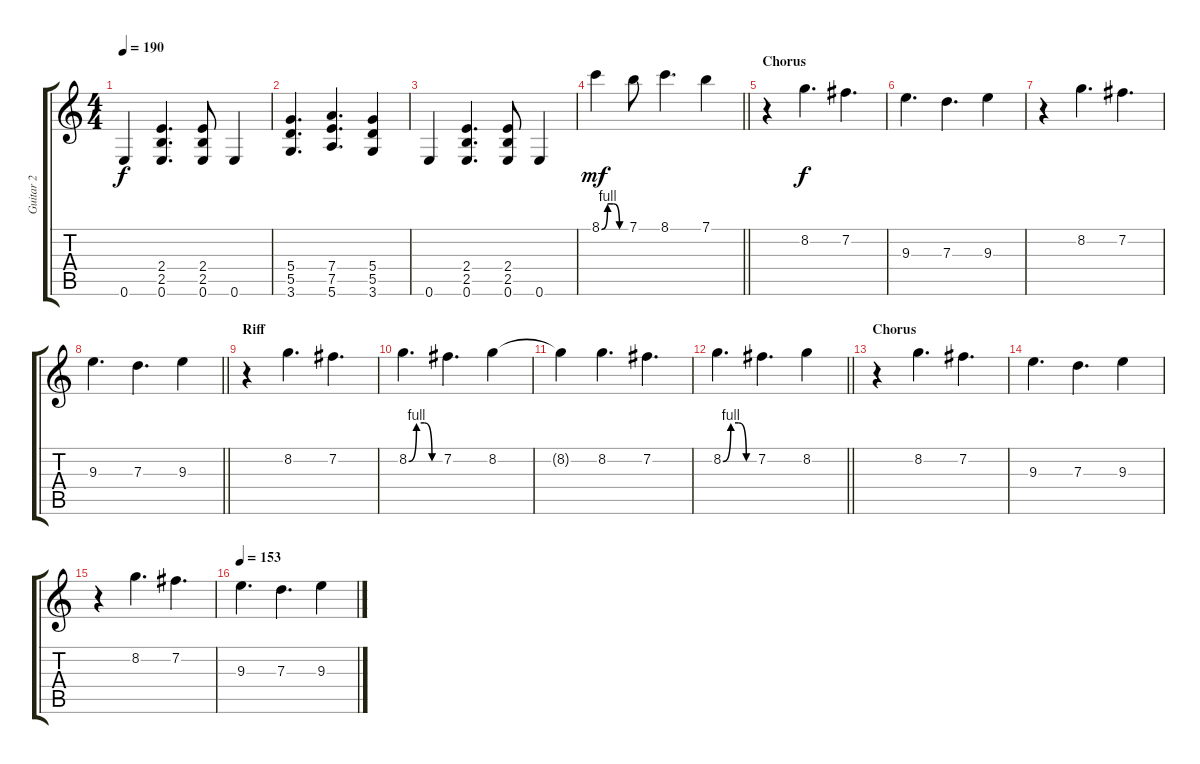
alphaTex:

\track ("Guitar 2" "Guitar 2") {instrument distortionguitar}
\staff {score tabs}
\tuning (E4 B3 G3 D3 A2 E2) {hide}
\ts (4 4)
\tempo 190
\clef g2
\ks c
0.6.4{dy f} (2.4 2.5 0.6).4{d} (2.4 2.5 0.6).8 0.6.4 |
(5.4 5.5 3.6).4{d} (7.4 7.5 5.6).4{d} (5.4 5.5 3.6).4 |
0.6.4 (2.4 2.5 0.6).4{d} (2.4 2.5 0.6).8 0.6.4 |
\barLineRight lightlight
8.1{be (custom 0 0 15 4 30 4 45 0 60 0)}.4{dy mf} 7.1.8 8.1.4{d} 7.1.4 |
\section ("" "Chorus")
r.4 8.2.4{d dy f} 7.2.4{d} |
9.3.4{d} 7.3.4{d} 9.3.4 |
r.4 8.2.4{d} 7.2.4{d} |
\barLineRight lightlight
9.3.4{d} 7.3.4{d} 9.3.4 |
\section ("" "Riff")
r.4 8.2.4{d} 7.2.4{d} |
8.2{be (custom 0 0 15 4 30 4 45 0 60 0)}.4{d} 7.2.4{d} 8.2.4 |
8.2{t}.4 8.2.4{d} 7.2.4{d} |
\barLineRight lightlight
8.2{be (custom 0 0 15 4 30 4 45 0 60 0)}.4{d} 7.2.4{d} 8.2.4 |
\section ("" "Chorus")
r.4 8.2.4{d} 7.2.4{d} |
9.3.4{d} 7.3.4{d} 9.3.4 |
r.4 8.2.4{d} 7.2.4{d} |
\tempo 153
9.3.4{d} 7.3.4{d} 9.3.4
